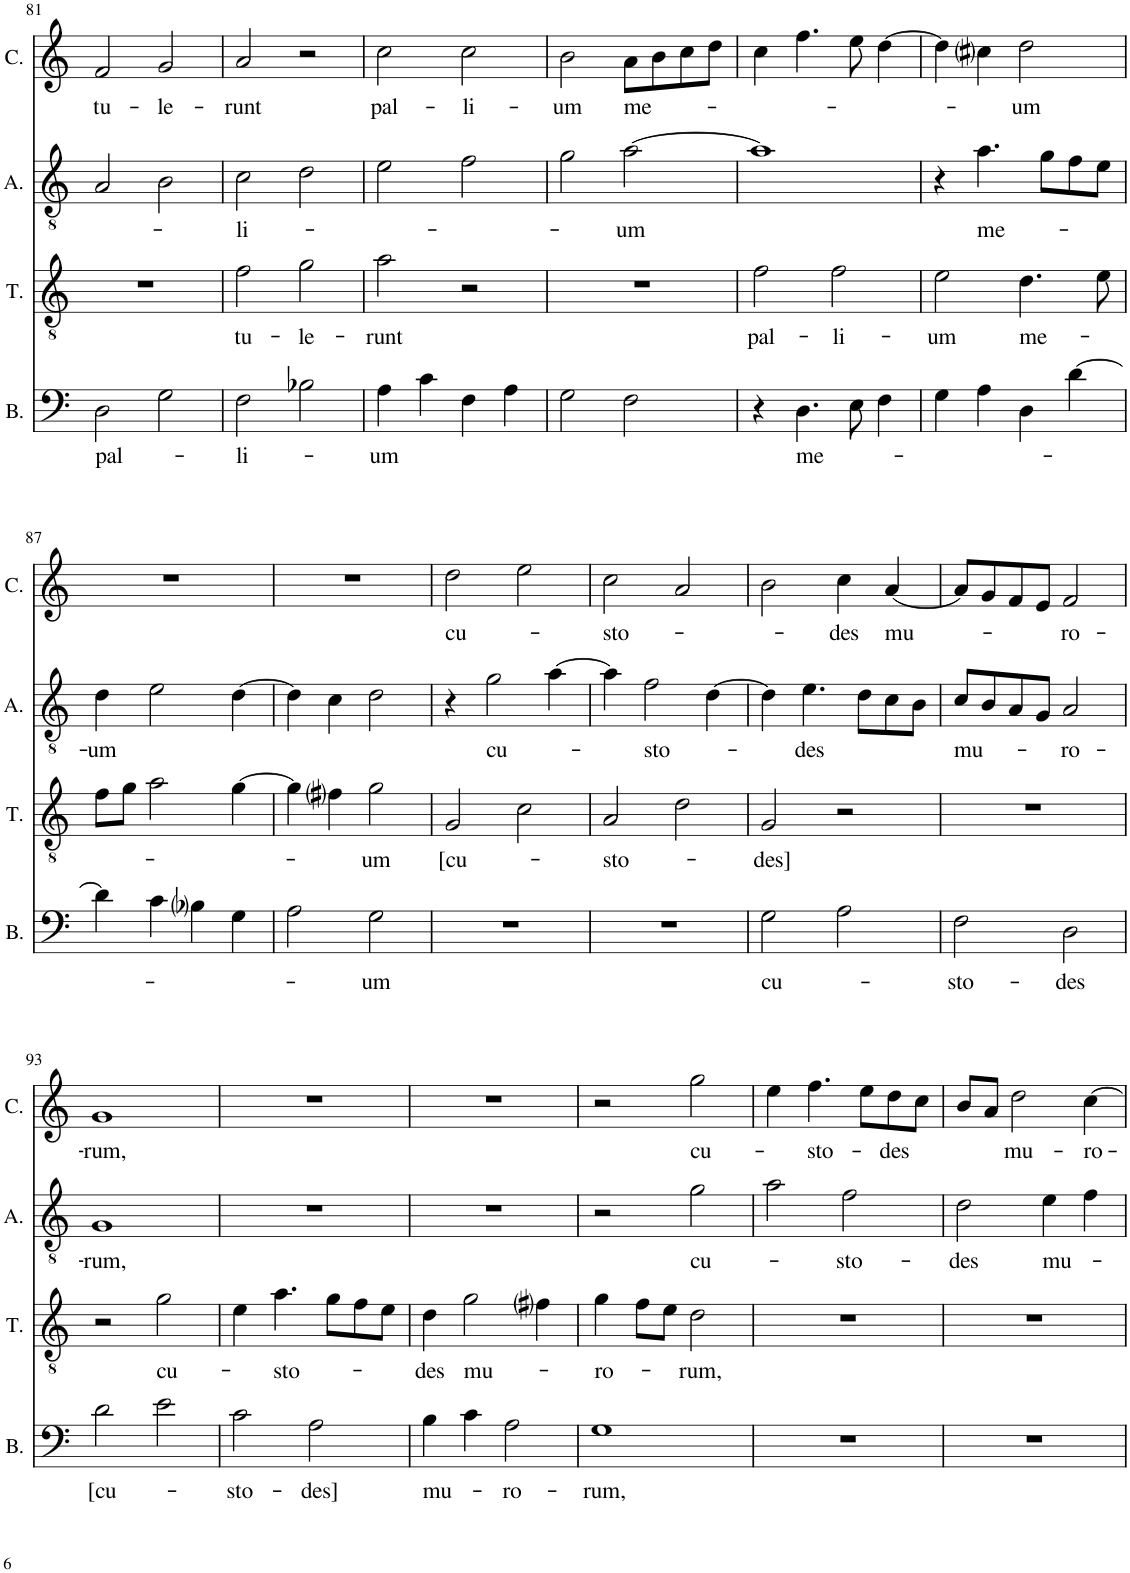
**kern	**text	**kern	**text	**kern	**text	**kern	**text
*part4	*part4	*part3	*part3	*part2	*part2	*part1	*part1
*staff4	*staff4	*staff3	*staff3	*staff2	*staff2	*staff1	*staff1
*I"Bassus	*	*I"Tenor	*	*I"Altus	*	*I"Cantus	*
*I'B.	*	*I'T.	*	*I'A.	*	*I'C.	*
!!LO:PB:g=z
*clefF4	*	*clefGv2	*	*clefGv2	*	*clefG2	*
*k[]	*	*k[]	*	*k[]	*	*k[]	*
*M2/2	*	*M2/2	*	*M2/2	*	*M2/2	*
*met(c|)	*	*met(c|)	*	*met(c|)	*	*met(c|)	*
=81	=81	=81	=81	=81	=81	=81	=81
!	!LO:LY:b	!	!	!	!	!	!LO:LY:b
2D\	pal-	1r	.	2A/	.	2f/	tu-
!	!	!	!	!	!	!	!LO:LY:b
2G\	.	.	.	2B\	.	2g/	-le-
=82	=82	=82	=82	=82	=82	=82	=82
!	!LO:LY:b	!	!LO:LY:b	!	!LO:LY:b	!	!LO:LY:b
2F\	-li-	2f\	tu-	2c\	-li-	2a/	-runt
!	!	!	!LO:LY:b	!	!	!	!
2B-X\	.	2g\	-le-	2d\	.	2r	.
=83	=83	=83	=83	=83	=83	=83	=83
!	!LO:LY:b	!	!LO:LY:b	!	!	!	!LO:LY:b
4A\	-um	2a\	-runt	2e\	.	2cc\	pal-
4c\	.	.	.	.	.	.	.
!	!	!	!	!	!	!	!LO:LY:b
4F\	.	2r	.	2f\	.	2cc\	-li-
4A\	.	.	.	.	.	.	.
=84	=84	=84	=84	=84	=84	=84	=84
!	!	!	!	!	!	!	!LO:LY:b
2G\	.	1r	.	2g\	.	2b\	-um
!	!	!	!	!	!LO:LY:b	!	!LO:LY:b
2F\	.	.	.	[2a\	-um	8a\L	me-
.	.	.	.	.	.	8b\	.
.	.	.	.	.	.	8cc\	.
.	.	.	.	.	.	8dd\J	.
=85	=85	=85	=85	=85	=85	=85	=85
!	!	!	!LO:LY:b	!	!	!	!
4r	.	2f\	pal-	1a]	.	4cc\	.
!	!LO:LY:b	!	!	!	!	!	!
4.D\	me-	.	.	.	.	4.ff\	.
!	!	!	!LO:LY:b	!	!	!	!
.	.	2f\	-li-	.	.	.	.
8E\	.	.	.	.	.	8ee\	.
4F\	.	.	.	.	.	[4dd\	.
=86	=86	=86	=86	=86	=86	=86	=86
!	!	!	!LO:LY:b	!	!	!	!
4G\	.	2e\	-um	4r	.	4dd\]	.
!	!	!	!	!	!LO:LY:b	!	!
4A\	.	.	.	4.a\	me-	4cc#i\	.
!	!	!	!LO:LY:b	!	!	!	!LO:LY:b
4D\	.	4.d\	me-	.	.	2dd\	-um
.	.	.	.	8g\L	.	.	.
[4d\	.	.	.	8f\	.	.	.
.	.	8e\	.	8e\J	.	.	.
!!LO:LB:g=z
=87	=87	=87	=87	=87	=87	=87	=87
!	!	!	!	!	!LO:LY:b	!	!
4d\]	.	8f\L	.	4d\	-um	1r	.
.	.	8g\J	.	.	.	.	.
4c\	.	2a\	.	2e\	.	.	.
4B-i\	.	.	.	.	.	.	.
4G\	.	[4g\	.	[4d\	.	.	.
=88	=88	=88	=88	=88	=88	=88	=88
2A\	.	4g\]	.	4d\]	.	1r	.
.	.	4f#i\	.	4c\	.	.	.
!	!LO:LY:b	!	!LO:LY:b	!	!	!	!
2G\	-um	2g\	-um	2d\	.	.	.
=89	=89	=89	=89	=89	=89	=89	=89
!	!	!	!LO:LY:b	!	!	!	!LO:LY:b
1r	.	2G/	[cu-	4r	.	2dd\	cu-
!	!	!	!	!	!LO:LY:b	!	!
.	.	.	.	2g\	cu-	.	.
.	.	2c\	.	.	.	2ee\	.
.	.	.	.	[4a\	.	.	.
=90	=90	=90	=90	=90	=90	=90	=90
!	!	!	!LO:LY:b	!	!	!	!LO:LY:b
1r	.	2A/	-sto-	4a\]	.	2cc\	-sto-
!	!	!	!	!	!LO:LY:b	!	!
.	.	.	.	2f\	-sto-	.	.
.	.	2d\	.	.	.	2a/	.
.	.	.	.	[4d\	.	.	.
=91	=91	=91	=91	=91	=91	=91	=91
!	!LO:LY:b	!	!LO:LY:b	!	!	!	!
2G\	cu-	2G/	-des]	4d\]	.	2b\	.
!	!	!	!	!	!LO:LY:b	!	!
.	.	.	.	4.e\	-des	.	.
!	!	!	!	!	!	!	!LO:LY:b
2A\	.	2r	.	.	.	4cc\	-des
.	.	.	.	8d\L	.	.	.
!	!	!	!	!	!	!	!LO:LY:b
.	.	.	.	8c\	.	[4a/	mu-
.	.	.	.	8B\J	.	.	.
=92	=92	=92	=92	=92	=92	=92	=92
!	!LO:LY:b	!	!	!	!LO:LY:b	!	!
2F\	-sto-	1r	.	8c/L	mu-	8a/L]	.
.	.	.	.	8B/	.	8g/	.
.	.	.	.	8A/	.	8f/	.
.	.	.	.	8G/J	.	8e/J	.
!	!LO:LY:b	!	!	!	!LO:LY:b	!	!LO:LY:b
2D\	-des	.	.	2A/	ro-	2f/	-ro-
!!LO:LB:g=z
=93	=93	=93	=93	=93	=93	=93	=93
!	!LO:LY:b	!	!	!	!LO:LY:b	!	!LO:LY:b
2d\	[cu-	2r	.	1G	-rum,	1g	-rum,
!	!	!	!LO:LY:b	!	!	!	!
2e\	.	2g\	cu-	.	.	.	.
=94	=94	=94	=94	=94	=94	=94	=94
!	!LO:LY:b	!	!	!	!	!	!
2c\	-sto-	4e\	.	1r	.	1r	.
!	!	!	!LO:LY:b	!	!	!	!
.	.	4.a\	-sto-	.	.	.	.
!	!LO:LY:b	!	!	!	!	!	!
2A\	-des]	.	.	.	.	.	.
.	.	8g\L	.	.	.	.	.
.	.	8f\	.	.	.	.	.
.	.	8e\J	.	.	.	.	.
=95	=95	=95	=95	=95	=95	=95	=95
!	!LO:LY:b	!	!LO:LY:b	!	!	!	!
4B\	mu-	4d\	-des	1r	.	1r	.
!	!	!	!LO:LY:b	!	!	!	!
4c\	.	2g\	mu-	.	.	.	.
!	!LO:LY:b	!	!	!	!	!	!
2A\	-ro-	.	.	.	.	.	.
.	.	4f#i\	.	.	.	.	.
=96	=96	=96	=96	=96	=96	=96	=96
!	!LO:LY:b	!	!LO:LY:b	!	!	!	!
1G	-rum,	4g\	-ro-	2r	.	2r	.
.	.	8f\L	.	.	.	.	.
.	.	8e\J	.	.	.	.	.
!	!	!	!LO:LY:b	!	!LO:LY:b	!	!LO:LY:b
.	.	2d\	-rum,	2g\	cu-	2gg\	cu-
=97	=97	=97	=97	=97	=97	=97	=97
1r	.	1r	.	2a\	.	4ee\	.
!	!	!	!	!	!	!	!LO:LY:b
.	.	.	.	.	.	4.ff\	-sto-
!	!	!	!	!	!LO:LY:b	!	!
.	.	.	.	2f\	-sto-	.	.
.	.	.	.	.	.	8ee\L	.
!	!	!	!	!	!	!	!LO:LY:b
.	.	.	.	.	.	8dd\	-des
.	.	.	.	.	.	8cc\J	.
=98	=98	=98	=98	=98	=98	=98	=98
!	!	!	!	!	!LO:LY:b	!	!
1r	.	1r	.	2d\	-des	8b/L	.
.	.	.	.	.	.	8a/J	.
!	!	!	!	!	!	!	!LO:LY:b
.	.	.	.	.	.	2dd\	mu-
!	!	!	!	!	!LO:LY:b	!	!
.	.	.	.	4e\	mu-	.	.
!	!	!	!	!	!	!	!LO:LY:b
.	.	.	.	4f\	.	[4cc\	-ro-
=	=	=	=	=	=	=	=
*-	*-	*-	*-	*-	*-	*-	*-
